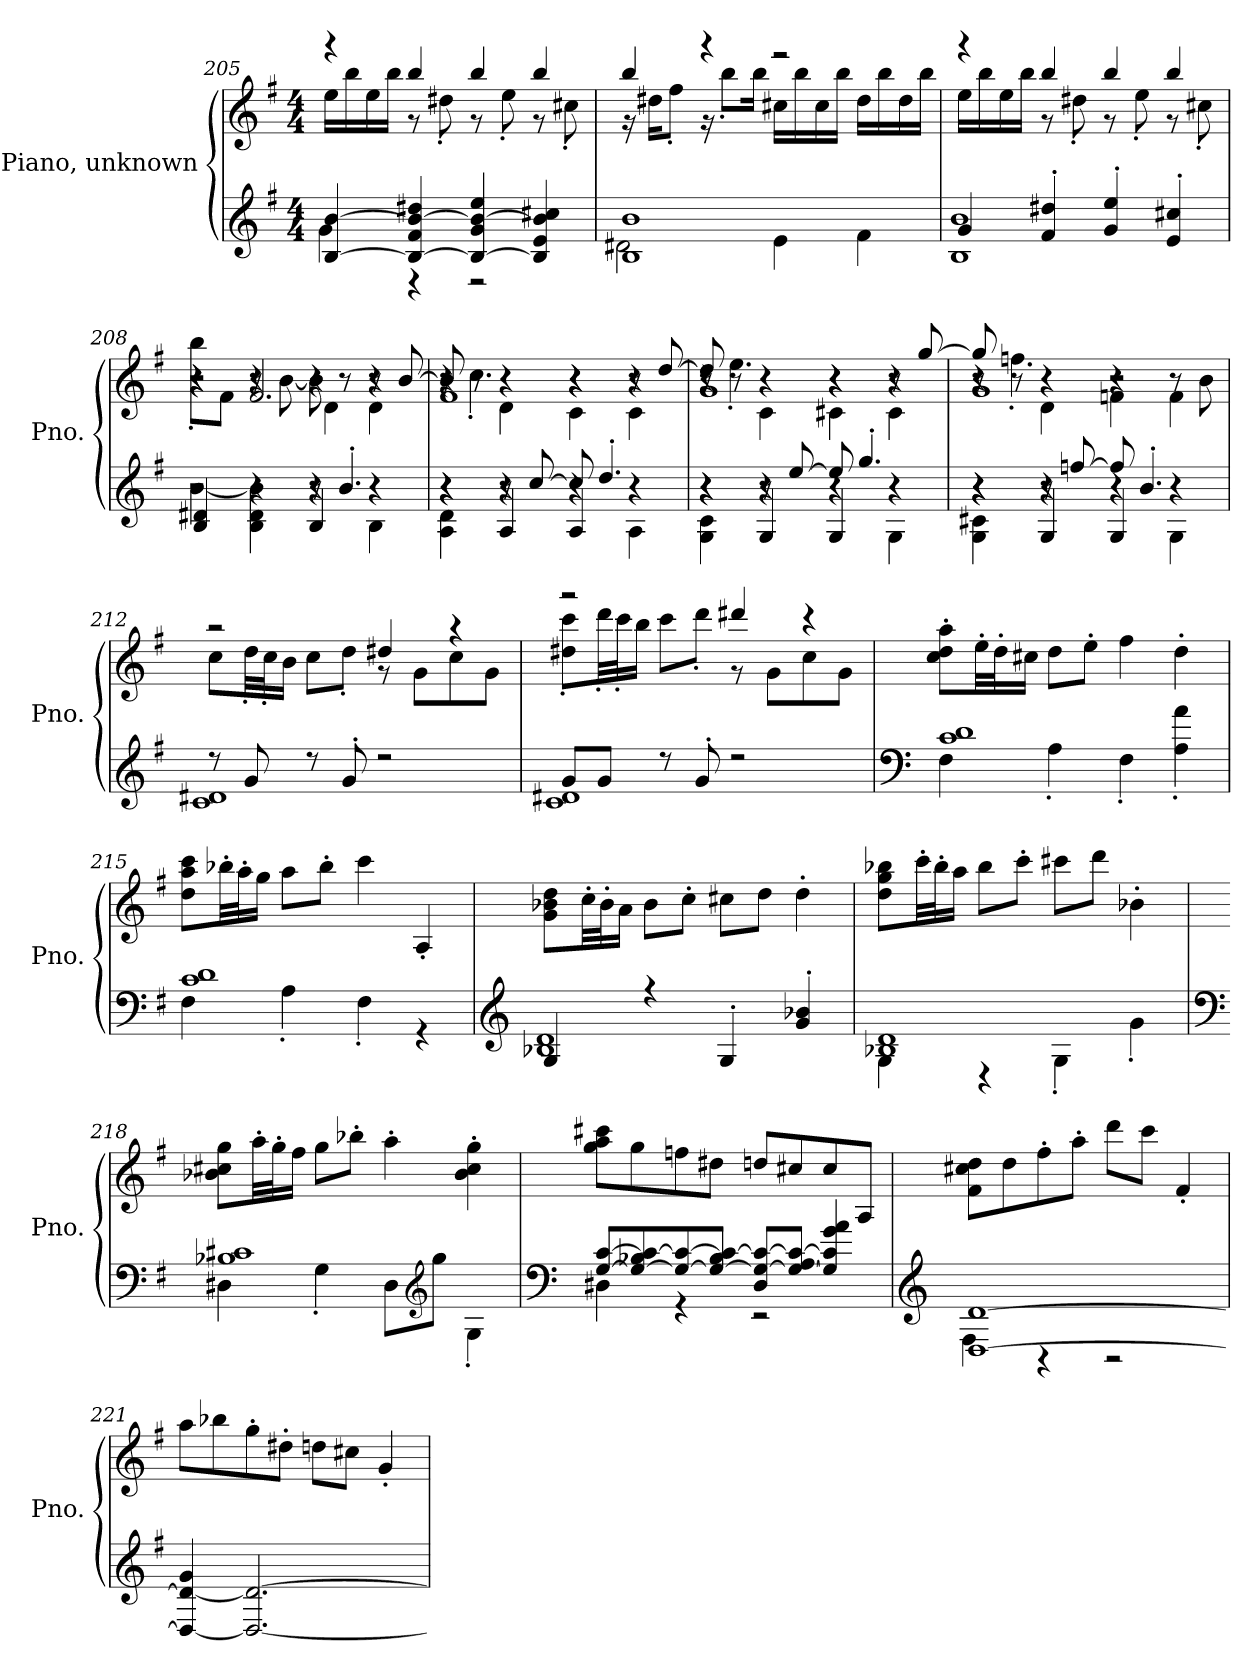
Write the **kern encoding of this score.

**kern	**kern
*part1	*part1
*staff2	*staff1
*I"Piano, unknown	*
*I'Pno.	*
*clefG2	*clefG2
*k[f#]	*k[f#]
*M4/4	*M4/4
=205	=205
*^	*^
[4B/ [4b/	4g\	4r	16ee\LL
.	.	.	16bb\
.	.	.	16ee\
.	.	.	16bb\JJ
4B/_ 4f#/ 4b/_ 4dd#X/	4r	4bb/	8r
.	.	.	8dd#X'\
4B/_ 4g/ 4b/_ 4ee/	2r	4bb/	8r
.	.	.	8ee'\
4B/] 4e/ 4b/] 4cc#X/	.	4bb/	8r
.	.	.	8cc#X'\
!!LO:LB:g=z	!!
=206	=206	=206	=206
1B 1b	2d#X\	4bb/	16r
.	.	.	16dd#X\KL
.	.	.	8ff#'\J
.	.	4r	16r
.	.	.	8bb'\L
.	.	.	16bb\Jk
.	4e\	2r	16cc#X\LL
.	.	.	16bb\
.	.	.	16cc#\
.	.	.	16bb\JJ
.	4f#\	.	16dd#\LL
.	.	.	16bb\
.	.	.	16dd#\
.	.	.	16bb\JJ
=207	=207	=207	=207
4g/	1B 1b	4r	16ee\LL
.	.	.	16bb\
.	.	.	16ee\
.	.	.	16bb\JJ
4f#/' 4dd#X/'	.	4bb/	8r
.	.	.	8dd#X'\
4g/' 4ee/'	.	4bb/	8r
.	.	.	8ee'\
4e/' 4cc#X/'	.	4bb/	8r
.	.	.	8cc#X'\
=208	=208	=208	=208
*	*^	*^	*^
2r	[4b\	4B/ 4d#X/	2r	4r	4r	8bb'\L
.	.	.	.	.	.	8f#\J
.	4B\ 4d#\ 4b\]	4r	.	8r	2.f#/	4r
.	.	.	.	[8b\	.	.
8r	4r	4B/	4r	8b\]	.	4d\
4.b'/	.	.	.	8r	.	.
.	4B\	4r	8r	4d\	.	4r
.	.	.	[8b/	.	.	.
!!LO:LB:g=z	!!	!!	!!
=209	=209	=209	=209	=209	=209	=209
4r	4A\ 4d\	4r	8b/]	8r	1f#	4r
.	.	.	8r	4.cc'\	.	.
8r	4r	4A/	4r	.	.	4d\
[8cc/	.	.	.	.	.	.
8cc/]	4r	4A/	4r	4r	.	4c\
4.dd'/	.	.	.	.	.	.
.	4A\	4r	8r	4c\	.	4r
.	.	.	[8dd/	.	.	.
=210	=210	=210	=210	=210	=210	=210
4r	4G\ 4c\	4r	8dd/]	8r	1g	4r
.	.	.	8r	4.ee'\	.	.
8r	4r	4G/	4r	.	.	4c\
[8ee/	.	.	.	.	.	.
8ee/]	4r	4G/	4r	4r	.	4c#X\
4.gg'/	.	.	.	.	.	.
.	4G\	4r	8r	4c#\	.	4r
.	.	.	[8gg/	.	.	.
=211	=211	=211	=211	=211	=211	=211
4r	4G\ 4c#X\	4r	8gg/]	8r	1g	4r
.	.	.	8r	4.ffn'\	.	.
8r	4r	4G/	4r	.	.	4d\
[8ffn/	.	.	.	.	.	.
8ff/]	4r	4G/	2r	4r	.	4fn\
4.b'/	.	.	.	.	.	.
.	4G\	4r	.	4f\	.	8r
.	.	.	.	.	.	8b\
*	*v	*v	*	*	*	*
*	*	*	*v	*v	*v
!!LO:LB:g=z
=212	=212	=212	=212
8r	1c 1d#X	2r	8cc\L
8g/	.	.	32dd'\LL
.	.	.	32cc'\J
.	.	.	16b\JJ
8r	.	.	8cc\L
8g'/	.	.	8dd'\J
2r	.	4dd#X/	8r
.	.	.	8g\L
.	.	4r	8cc\
.	.	.	8g\J
=213	=213	=213	=213
8g/L	1c 1d#X	2r	8dd#X\' 8ccc\'L
8g/J	.	.	32ddd'\LL
.	.	.	32ccc'\J
.	.	.	16bb\JJ
8r	.	.	8ccc\L
8g'/	.	.	8ddd'\J
2r	.	4ddd#X/	8r
.	.	.	8g\L
.	.	4r	8cc\
.	.	.	8g\J
*	*	*v	*v
=214	=214	=214
*clefF4	*	*
1c 1d	4F#\	8cc\' 8dd\' 8aa\'L
.	.	32ee'\LL
.	.	32dd'\J
.	.	16cc#X\JJ
.	4A'\	8dd\L
.	.	8ee'\J
.	4F#'\	4ff#\
.	4A\' 4a\'	4dd'\
!!LO:LB:g=z
=215	=215	=215
1c 1d	4F#\	8dd\ 8aa\ 8ccc\L
.	.	32bb-X'\LL
.	.	32aa'\J
.	.	16gg\JJ
.	4A'\	8aa\L
.	.	8bb-'\J
.	4F#'\	4ccc\
.	4r	4A'/
=216	=216	=216
*clefG2	*	*
4G/	1B-X 1d	8g\ 8b-X\ 8dd\L
.	.	32cc'\LL
.	.	32b-'\J
.	.	16a\JJ
4r	.	8b-\L
.	.	8cc'\J
4G'/	.	8cc#X\L
.	.	8dd\J
4g/' 4b-X/'	.	4dd'\
=217	=217	=217
1B-X 1d	4G\	8dd\ 8gg\ 8bb-X\L
.	.	32ccc'\LL
.	.	32bb-'\J
.	.	16aa\JJ
.	4r	8bb-\L
.	.	8ccc'\J
.	4G'\	8ccc#X\L
.	.	8ddd\J
.	4g'\	4b-X'\
!!LO:PB:g=z
=218	=218	=218
*clefF4	*	*
1B-X 1c#X	4D#X\	8b-X\ 8cc#X\ 8gg\L
.	.	32aa'\LL
.	.	32gg'\J
.	.	16ff#\JJ
.	4G'\	8gg\L
.	.	8bb-X'\J
.	8D#\L	4aa'\
*clefG2	*	*
.	8gg\J	.
.	4G'\	4b-\' 4cc#\' 4gg\'
=219	=219	=219
*clefF4	*	*
[8G/ [8c/L	4D#X\	8gg\ 8aa\ 8ccc#X\L
8G/_ 8B-X/ 8c/_	.	8gg\
8G/_ 8c/_	4r	8ffn\
8G/_ 8B-/ 8c/_J	.	8dd#X\J
8D#/ 8G/_ 8c/_L	2r	8ddn/L
8G/_ 8A/ 8c/_J	.	8cc#X/
4G/] 4c/] 4g/ 4a/	.	8cc#/
.	.	8A/J
=220	=220	=220
*clefG2	*	*
[1D [1d	4F#\	8f#\ 8cc#X\ 8dd\L
.	.	8dd\
.	4r	8ff#'\
.	.	8aa'\J
.	2r	8ddd\L
.	.	8ccc\J
.	.	4f#'/
*v	*v	*
!!LO:LB:g=z
=221	=221
4D/_ 4d/_ 4g/	8aa\L
.	8bb-X\
2.D/_ 2.d/_	8gg'\
.	8dd#X'\J
.	8ddn\L
.	8cc#X\J
.	4g'/
=	=
*-	*-
